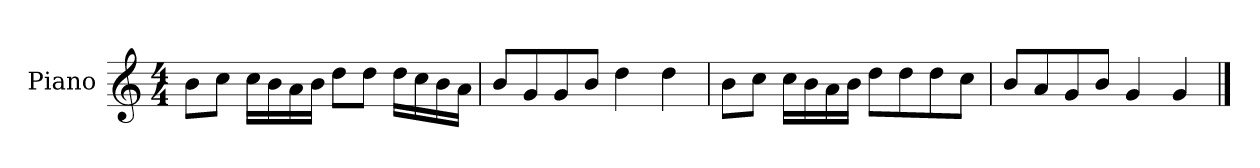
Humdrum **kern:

**kern
*part1
*staff1
*I"Piano
*I'P-no
*clefG2
*k[]
*M4/4
*MM90
=1
8b\L
8cc\J
16cc\LL
16b\
16a\
16b\JJ
8dd\L
8dd\J
16dd\LL
16cc\
16b\
16a\JJ
=2
8b/L
8g/
8g/
8b/J
4dd\
4dd\
=3
8b\L
8cc\J
16cc\LL
16b\
16a\
16b\JJ
8dd\L
8dd\
8dd\
8cc\J
=4
8b/L
8a/
8g/
8b/J
4g/
4g/
==
*-
